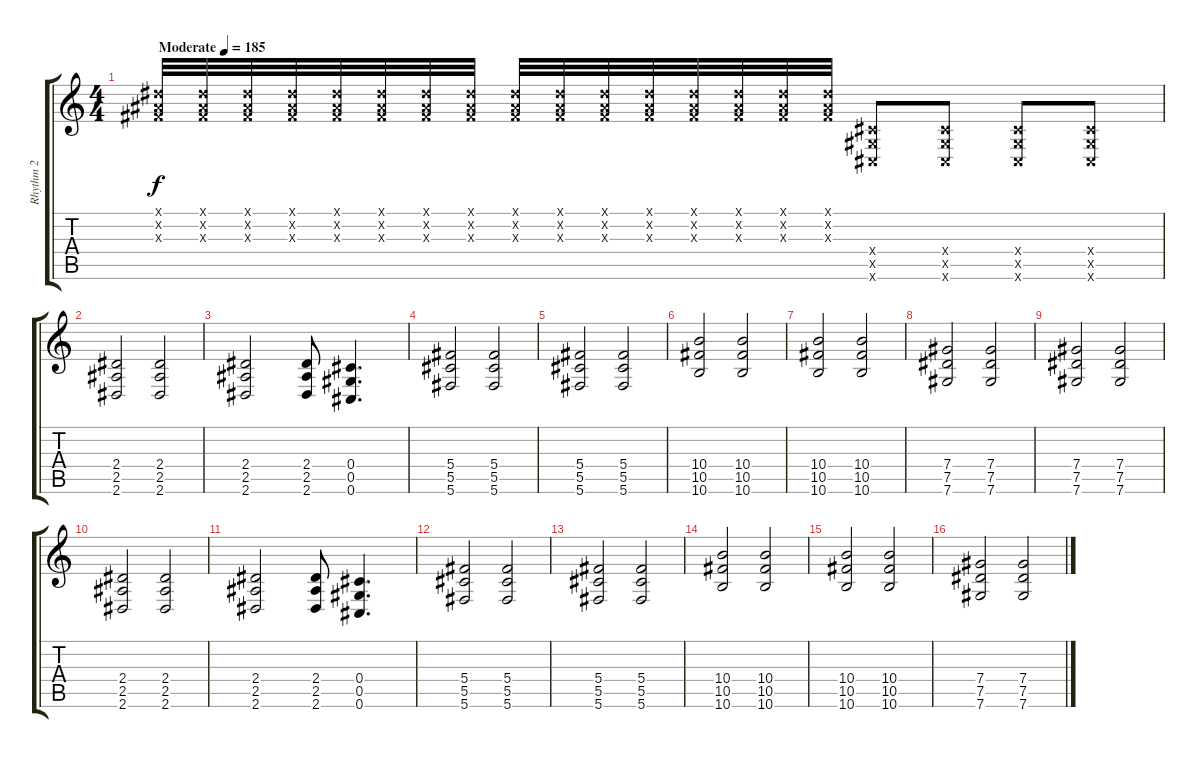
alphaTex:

\track ("Rhythm 2" "Rhythm 2") {instrument overdrivenguitar}
\staff {score tabs}
\tuning (Eb4 Bb3 Gb3 Db3 Ab2 Db2) {hide}
\ts (4 4)
\tempo (185 "Moderate")
\clef g2
\ks c
(0.1{x} 0.2{x} 0.3{x}).32{dy f instrument overdrivenguitar} (0.1{x} 0.2{x} 0.3{x}).32 (0.1{x} 0.2{x} 0.3{x}).32 (0.1{x} 0.2{x} 0.3{x}).32 (0.1{x} 0.2{x} 0.3{x}).32 (0.1{x} 0.2{x} 0.3{x}).32 (0.1{x} 0.2{x} 0.3{x}).32 (0.1{x} 0.2{x} 0.3{x}).32 (0.1{x} 0.2{x} 0.3{x}).32 (0.1{x} 0.2{x} 0.3{x}).32 (0.1{x} 0.2{x} 0.3{x}).32 (0.1{x} 0.2{x} 0.3{x}).32 (0.1{x} 0.2{x} 0.3{x}).32 (0.1{x} 0.2{x} 0.3{x}).32 (0.1{x} 0.2{x} 0.3{x}).32 (0.1{x} 0.2{x} 0.3{x}).32 (0.4{x} 0.5{x} 0.6{x}).8 (0.4{x} 0.5{x} 0.6{x}).8 (0.4{x} 0.5{x} 0.6{x}).8 (0.4{x} 0.5{x} 0.6{x}).8 |
(2.4 2.5 2.6).2 (2.4 2.5 2.6).2 |
(2.4 2.5 2.6).2 (2.4 2.5 2.6).8 (0.4 0.5 0.6).4{d} |
(5.4 5.5 5.6).2 (5.4 5.5 5.6).2 |
(5.4 5.5 5.6).2 (5.4 5.5 5.6).2 |
(10.4 10.5 10.6).2 (10.4 10.5 10.6).2 |
(10.4 10.5 10.6).2 (10.4 10.5 10.6).2 |
(7.4 7.5 7.6).2 (7.4 7.5 7.6).2 |
(7.4 7.5 7.6).2 (7.4 7.5 7.6).2 |
(2.4 2.5 2.6).2 (2.4 2.5 2.6).2 |
(2.4 2.5 2.6).2 (2.4 2.5 2.6).8 (0.4 0.5 0.6).4{d} |
(5.4 5.5 5.6).2 (5.4 5.5 5.6).2 |
(5.4 5.5 5.6).2 (5.4 5.5 5.6).2 |
(10.4 10.5 10.6).2 (10.4 10.5 10.6).2 |
(10.4 10.5 10.6).2 (10.4 10.5 10.6).2 |
(7.4 7.5 7.6).2 (7.4 7.5 7.6).2
